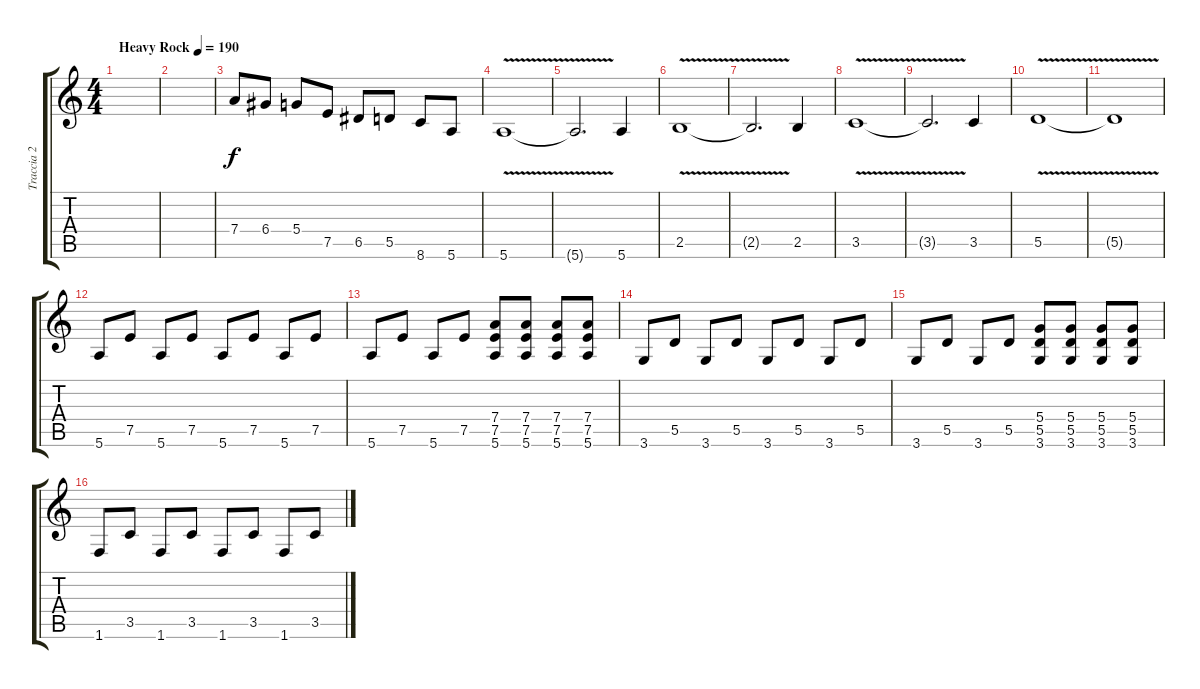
\track ("Traccia 2" "Traccia 2") {instrument distortionguitar}
\staff {score tabs}
\tuning (E4 B3 G3 D3 A2 E2) {hide}
\ts (4 4)
\tempo (190 "Heavy Rock")
\clef g2
\ks c
|
|
7.4.8 6.4.8 5.4.8 7.5.8 6.5.8 5.5.8 8.6.8 5.6.8 |
5.6{v}.1 |
5.6{t}.2{d} 5.6.4 |
2.5{v}.1 |
2.5{t}.2{d} 2.5.4 |
3.5{v}.1 |
3.5{t}.2{d} 3.5.4 |
5.5{v}.1 |
5.5{t}.1 |
5.6.8 7.5.8 5.6.8 7.5.8 5.6.8 7.5.8 5.6.8 7.5.8 |
5.6.8 7.5.8 5.6.8 7.5.8 (7.4 7.5 5.6).8 (7.4 7.5 5.6).8 (7.4 7.5 5.6).8 (7.4 7.5 5.6).8 |
3.6.8 5.5.8 3.6.8 5.5.8 3.6.8 5.5.8 3.6.8 5.5.8 |
3.6.8 5.5.8 3.6.8 5.5.8 (5.4 5.5 3.6).8 (5.4 5.5 3.6).8 (5.4 5.5 3.6).8 (5.4 5.5 3.6).8 |
1.6.8 3.5.8 1.6.8 3.5.8 1.6.8 3.5.8 1.6.8 3.5.8
